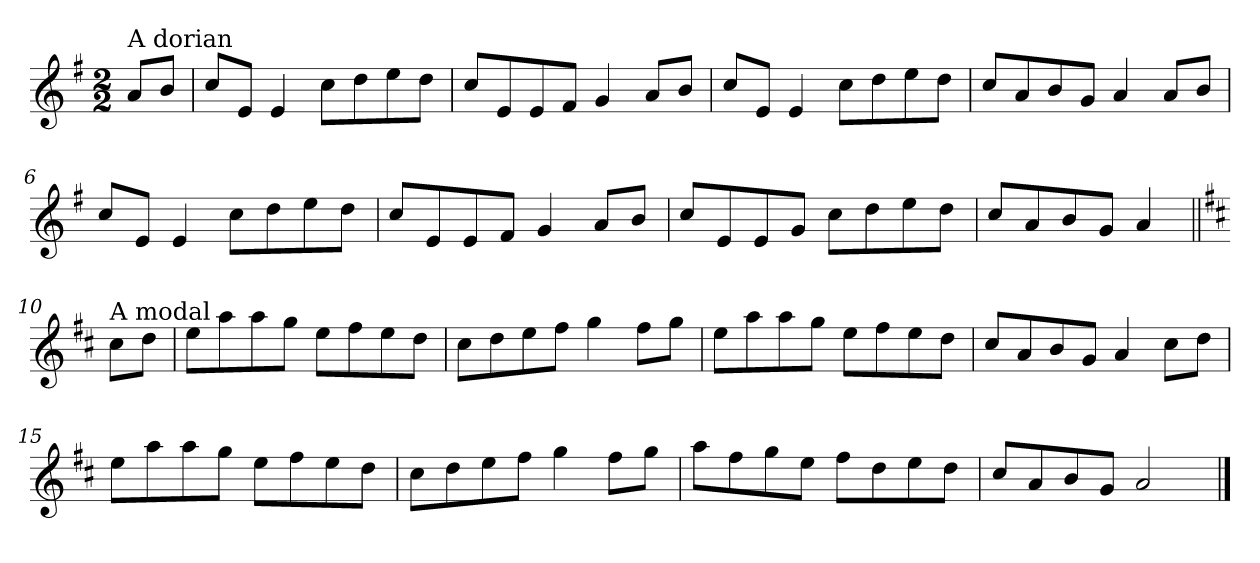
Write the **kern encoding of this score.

**kern
*part1
*staff1
*clefG2
*k[f#]
*G:
*M2/2
*MM90
=1
!LO:TX:a:t=A dorian
8a/L
8b/J
=2
8cc/L
8e/J
4e/
8cc\L
8dd\
8ee\
8dd\J
=3
8cc/L
8e/
8e/
8f#/J
4g/
8a/L
8b/J
=4
8cc/L
8e/J
4e/
8cc\L
8dd\
8ee\
8dd\J
=5
8cc/L
8a/
8b/
8g/J
4a/
8a/L
8b/J
=6
8cc/L
8e/J
4e/
8cc\L
8dd\
8ee\
8dd\J
=7
8cc/L
8e/
8e/
8f#/J
4g/
8a/L
8b/J
!!LO:LB:g=z
=8
8cc/L
8e/
8e/
8g/J
8cc\L
8dd\
8ee\
8dd\J
=9
8cc/L
8a/
8b/
8g/J
4a/
=10||
*k[f#c#]
*D:
!LO:TX:a:t=A modal
8cc#\L
8dd\J
=11
8ee\L
8aa\
8aa\
8gg\J
8ee\L
8ff#\
8ee\
8dd\J
=12
8cc#\L
8dd\
8ee\
8ff#\J
4gg\
8ff#\L
8gg\J
=13
8ee\L
8aa\
8aa\
8gg\J
8ee\L
8ff#\
8ee\
8dd\J
!!LO:LB:g=z
=14
8cc#/L
8a/
8b/
8g/J
4a/
8cc#\L
8dd\J
=15
8ee\L
8aa\
8aa\
8gg\J
8ee\L
8ff#\
8ee\
8dd\J
=16
8cc#\L
8dd\
8ee\
8ff#\J
4gg\
8ff#\L
8gg\J
=17
8aa\L
8ff#\
8gg\
8ee\J
8ff#\L
8dd\
8ee\
8dd\J
=18
8cc#/L
8a/
8b/
8g/J
2a/
==
*-
